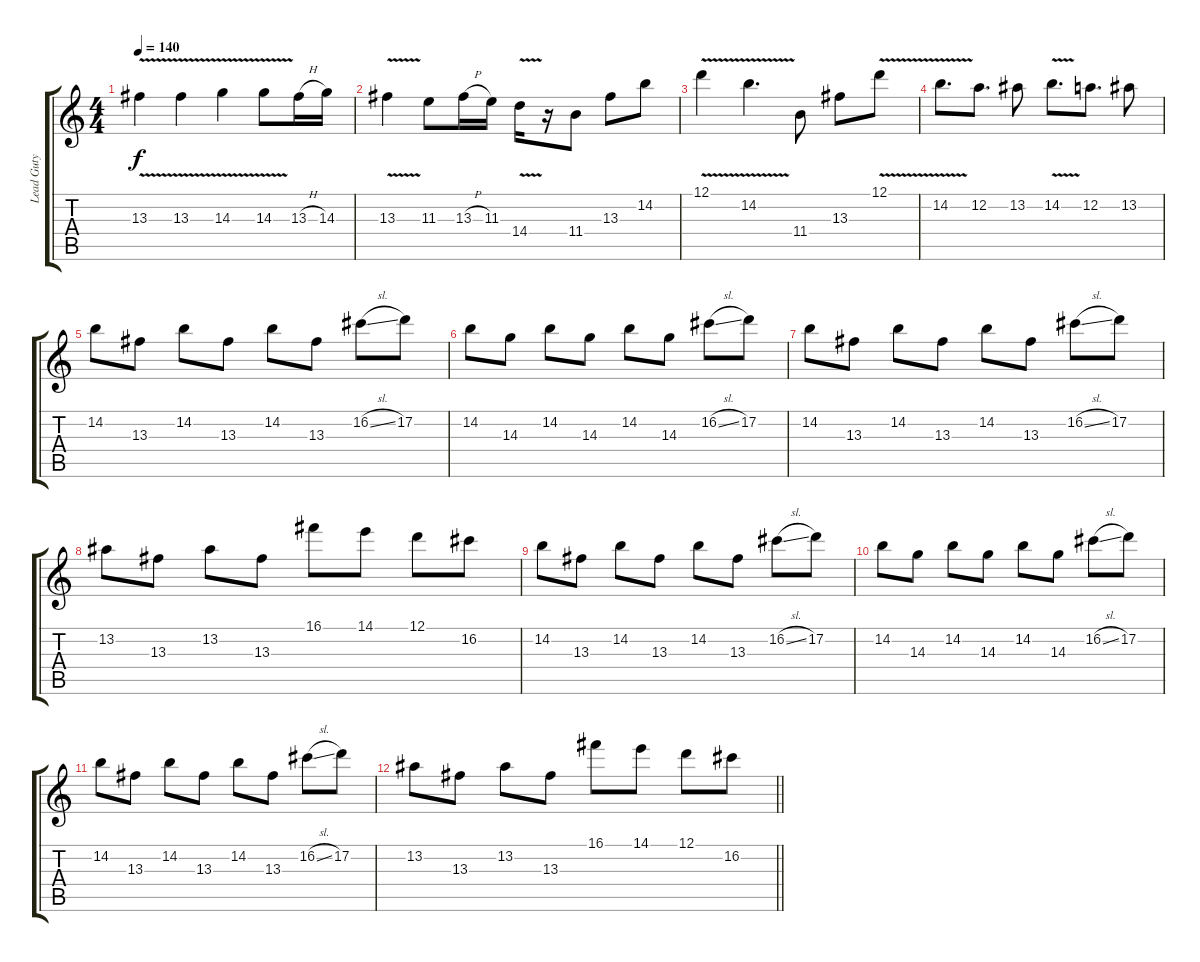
\track ("Lead Guty" "Lead Guty") {instrument distortionguitar}
\staff {score tabs}
\tuning (D4 A3 F3 C3 G2 D2) {hide}
\ts (4 4)
\tempo 140
\clef g2
\ks c
13.3{v}.4{dy f} 13.3{v}.4 14.3{v}.4 14.3{v}.8 13.3{h}.16 14.3.16 |
13.3{v}.4 11.3.8 13.3{h}.16 11.3.16 14.4{v}.16 r.16 11.4.8 13.3.8 14.2.8 |
12.1{v}.4 14.2{v}.4{d} 11.4.8 13.3.8 12.1{v}.8 |
14.2{v}.8{d} 12.2.8{d} 13.2.8 14.2{v}.8{d} 12.2.8{d} 13.2.8 |
14.2.8 13.3.8 14.2.8 13.3.8 14.2.8 13.3.8 16.2{sl}.8 17.2.8 |
14.2.8 14.3.8 14.2.8 14.3.8 14.2.8 14.3.8 16.2{sl}.8 17.2.8 |
14.2.8 13.3.8 14.2.8 13.3.8 14.2.8 13.3.8 16.2{sl}.8 17.2.8 |
13.2.8 13.3.8 13.2.8 13.3.8 16.1.8 14.1.8 12.1.8 16.2.8 |
14.2.8 13.3.8 14.2.8 13.3.8 14.2.8 13.3.8 16.2{sl}.8 17.2.8 |
14.2.8 14.3.8 14.2.8 14.3.8 14.2.8 14.3.8 16.2{sl}.8 17.2.8 |
14.2.8 13.3.8 14.2.8 13.3.8 14.2.8 13.3.8 16.2{sl}.8 17.2.8 |
\barLineRight lightlight
13.2.8 13.3.8 13.2.8 13.3.8 16.1.8 14.1.8 12.1.8 16.2.8
